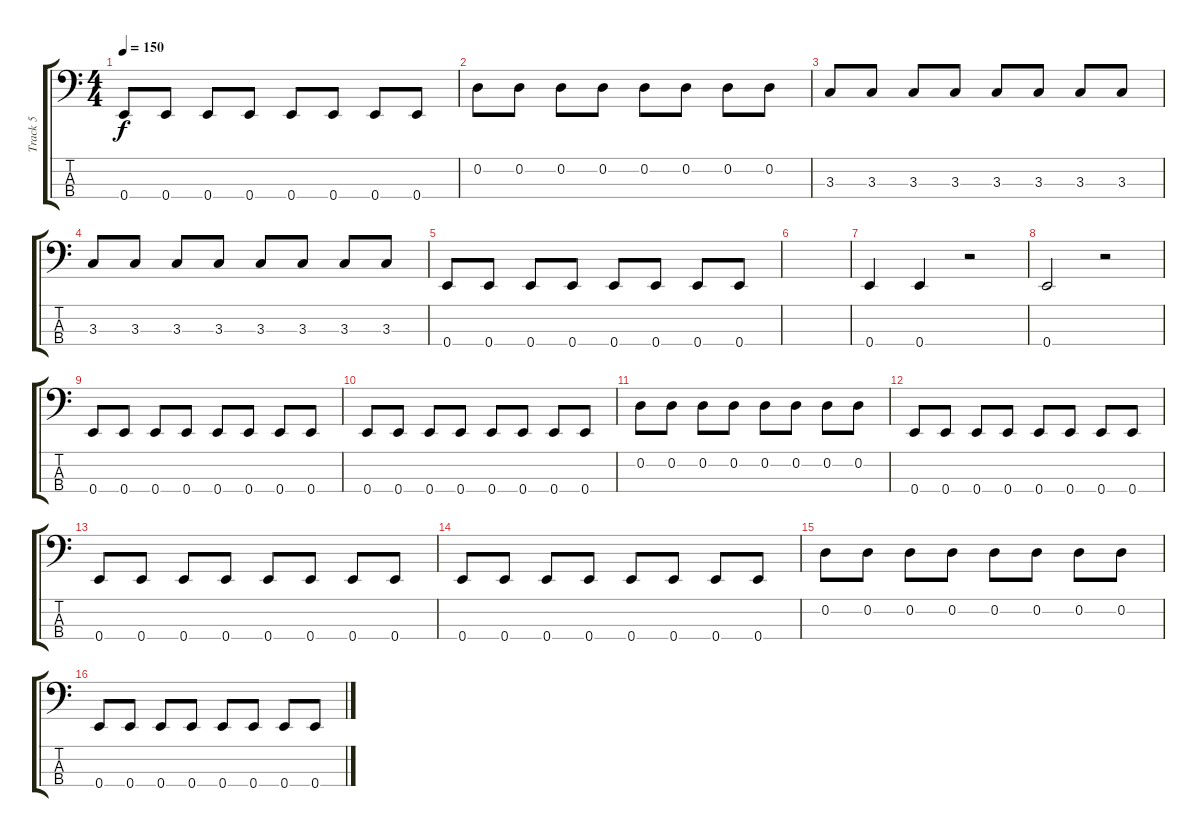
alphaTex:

\track ("Track 5" "Track 5") {instrument electricbassfinger}
\staff {score tabs}
\tuning (G2 D2 A1 E1) {hide}
\ts (4 4)
\tempo 150
\clef f4
\ks c
0.4.8{dy f} 0.4.8 0.4.8 0.4.8 0.4.8 0.4.8 0.4.8 0.4.8 |
0.2.8 0.2.8 0.2.8 0.2.8 0.2.8 0.2.8 0.2.8 0.2.8 |
3.3.8 3.3.8 3.3.8 3.3.8 3.3.8 3.3.8 3.3.8 3.3.8 |
3.3.8 3.3.8 3.3.8 3.3.8 3.3.8 3.3.8 3.3.8 3.3.8 |
0.4.8 0.4.8 0.4.8 0.4.8 0.4.8 0.4.8 0.4.8 0.4.8 |
|
0.4.4 0.4.4 r.2 |
0.4.2 r.2 |
0.4.8 0.4.8 0.4.8 0.4.8 0.4.8 0.4.8 0.4.8 0.4.8 |
0.4.8 0.4.8 0.4.8 0.4.8 0.4.8 0.4.8 0.4.8 0.4.8 |
0.2.8 0.2.8 0.2.8 0.2.8 0.2.8 0.2.8 0.2.8 0.2.8 |
0.4.8 0.4.8 0.4.8 0.4.8 0.4.8 0.4.8 0.4.8 0.4.8 |
0.4.8 0.4.8 0.4.8 0.4.8 0.4.8 0.4.8 0.4.8 0.4.8 |
0.4.8 0.4.8 0.4.8 0.4.8 0.4.8 0.4.8 0.4.8 0.4.8 |
0.2.8 0.2.8 0.2.8 0.2.8 0.2.8 0.2.8 0.2.8 0.2.8 |
0.4.8 0.4.8 0.4.8 0.4.8 0.4.8 0.4.8 0.4.8 0.4.8
